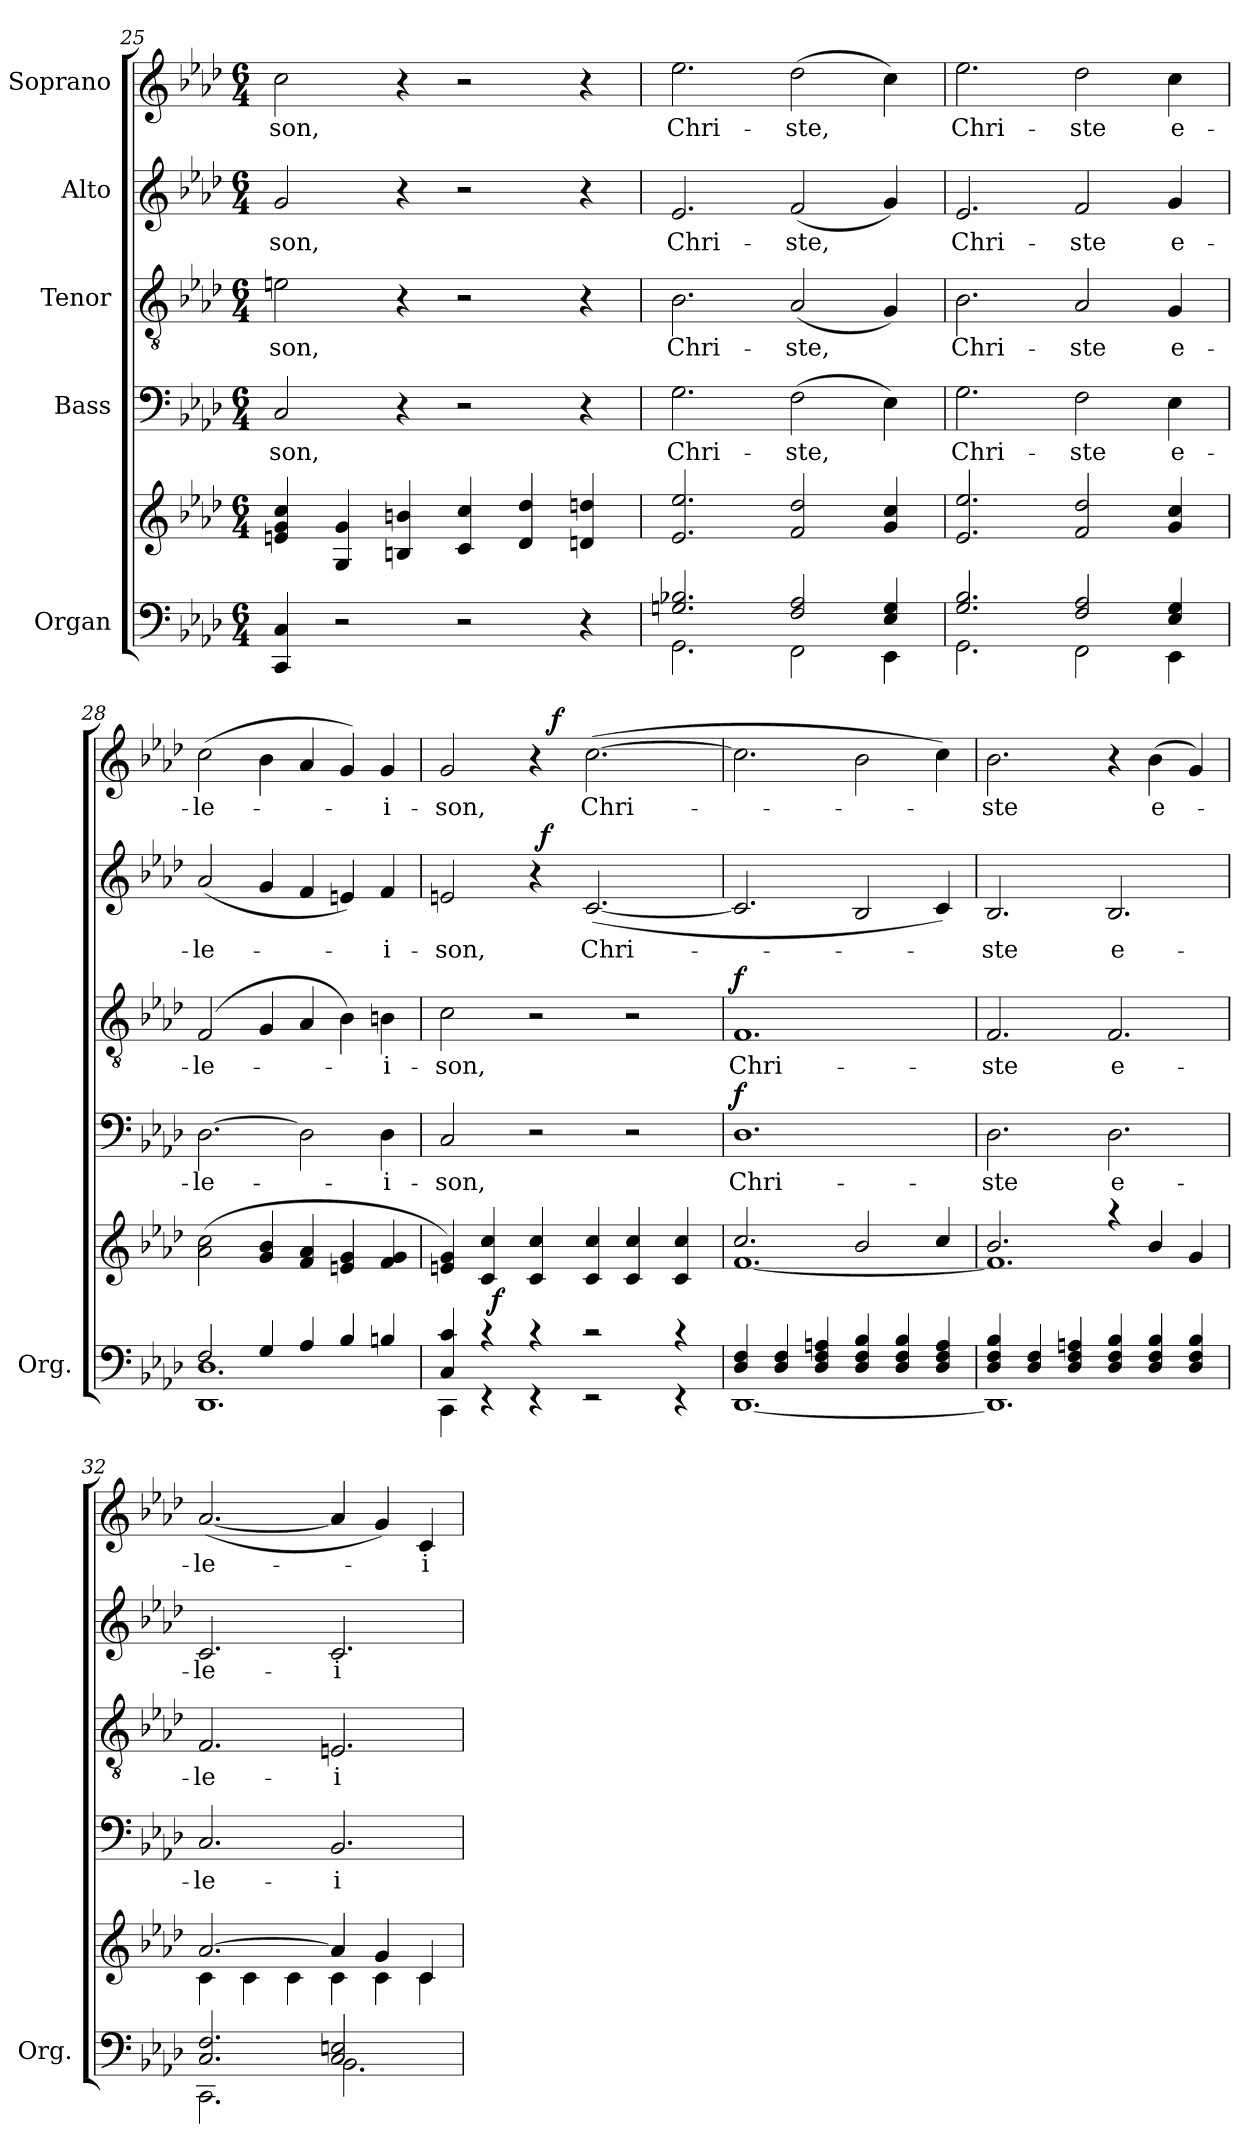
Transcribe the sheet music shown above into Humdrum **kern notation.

**kern	**kern	**dynam	**kern	**text	**dynam	**kern	**text	**dynam	**kern	**text	**dynam	**kern	**text	**dynam
*part5	*part5	*part5	*part4	*part4	*part4	*part3	*part3	*part3	*part2	*part2	*part2	*part1	*part1	*part1
*staff6	*staff5	*staff5/6	*staff4	*staff4	*staff4	*staff3	*staff3	*staff3	*staff2	*staff2	*staff2	*staff1	*staff1	*staff1
*I"Organ	*	*	*I"Bass	*	*	*I"Tenor	*	*	*I"Alto	*	*	*I"Soprano	*	*
*I'Org.	*	*	*	*	*	*	*	*	*	*	*	*	*	*
*clefF4	*clefG2	*	*clefF4	*	*	*clefGv2	*	*	*clefG2	*	*	*clefG2	*	*
*k[b-e-a-d-]	*k[b-e-a-d-]	*	*k[b-e-a-d-]	*	*	*k[b-e-a-d-]	*	*	*k[b-e-a-d-]	*	*	*k[b-e-a-d-]	*	*
*A-:	*A-:	*	*A-:	*	*	*A-:	*	*	*A-:	*	*	*A-:	*	*
*M6/4	*M6/4	*	*M6/4	*	*	*M6/4	*	*	*M6/4	*	*	*M6/4	*	*
=25	=25	=25	=25	=25	=25	=25	=25	=25	=25	=25	=25	=25	=25	=25
!	!	!	!	!LO:LY:b	!	!	!LO:LY:b	!	!	!LO:LY:b	!	!	!LO:LY:b	!
4CC/ 4C/	4en/ 4g/ 4cc/	.	2C/	-son,	.	2en\	-son,	.	2g/	-son,	.	2cc\	-son,	.
2r	4G/ 4g/	.	.	.	.	.	.	.	.	.	.	.	.	.
.	4Bn/ 4bn/	.	4r	.	.	4r	.	.	4r	.	.	4r	.	.
2r	4c/ 4cc/	.	2r	.	.	2r	.	.	2r	.	.	2r	.	.
.	4d-/ 4dd-/	.	.	.	.	.	.	.	.	.	.	.	.	.
4r	4dn/ 4ddn/	.	4r	.	.	4r	.	.	4r	.	.	4r	.	.
!!LO:LB:g=z
=26	=26	=26	=26	=26	=26	=26	=26	=26	=26	=26	=26	=26	=26	=26
*^	*	*	*	*	*	*	*	*	*	*	*	*	*	*
!	!	!	!	!	!LO:LY:b	!	!	!LO:LY:b	!	!	!LO:LY:b	!	!	!LO:LY:b	!
2.Gn/ 2.B-X/	2.GG\	2.e-/ 2.ee-/	.	2.G\	Chri-	.	2.B-\	Chri-	.	2.e-/	Chri-	.	2.ee-\	Chri-	.
!	!	!	!	!	!LO:LY:b	!	!	!LO:LY:b	!	!	!LO:LY:b	!	!	!LO:LY:b	!
2F/ 2A-/	2FF\	2f/ 2dd-/	.	(>2F\	-ste,	.	(<2A-/	-ste,	.	(<2f/	-ste,	.	(>2dd-\	-ste,	.
4E-/ 4G/	4EE-\	4g/ 4cc/	.	4E-\)	.	.	4G/)	.	.	4g/)	.	.	4cc\)	.	.
=27	=27	=27	=27	=27	=27	=27	=27	=27	=27	=27	=27	=27	=27	=27	=27
!	!	!	!	!	!LO:LY:b	!	!	!LO:LY:b	!	!	!LO:LY:b	!	!	!LO:LY:b	!
2.G/ 2.B-/	2.GG\	2.e-/ 2.ee-/	.	2.G\	Chri-	.	2.B-\	Chri-	.	2.e-/	Chri-	.	2.ee-\	Chri-	.
!	!	!	!	!	!LO:LY:b	!	!	!LO:LY:b	!	!	!LO:LY:b	!	!	!LO:LY:b	!
2F/ 2A-/	2FF\	2f/ 2dd-/	.	2F\	-ste	.	2A-/	-ste	.	2f/	-ste	.	2dd-\	-ste	.
!	!	!	!	!	!LO:LY:b	!	!	!LO:LY:b	!	!	!LO:LY:b	!	!	!LO:LY:b	!
4E-/ 4G/	4EE-\	4g/ 4cc/	.	4E-\	e-	.	4G/	e-	.	4g/	e-	.	4cc\	e-	.
=28	=28	=28	=28	=28	=28	=28	=28	=28	=28	=28	=28	=28	=28	=28	=28
!	!	!	!	!	!LO:LY:b	!	!	!LO:LY:b	!	!	!LO:LY:b	!	!	!LO:LY:b	!
2F/	1.DD- 1.D-	(>2a-\ 2cc\	.	[2.D-\	-le-	.	(>2F/	-le-	.	(<2a-/	-le-	.	(>2cc\	-le-	.
4G/	.	4g/ 4b-/	.	.	.	.	4G/	.	.	4g/	.	.	4b-\	.	.
4A-/	.	4f/ 4a-/	.	2D-\]	.	.	4A-/	.	.	4f/	.	.	4a-/	.	.
4B-/	.	4en/ 4g/	.	.	.	.	4B-\)	.	.	4en/)	.	.	4g/)	.	.
!	!	!	!	!	!LO:LY:b	!	!	!LO:LY:b	!	!	!LO:LY:b	!	!	!LO:LY:b	!
4Bn/	.	4f/ 4g/	.	4D-\	-i-	.	4Bn\	-i-	.	4f/	-i-	.	4g/	-i-	.
=29	=29	=29	=29	=29	=29	=29	=29	=29	=29	=29	=29	=29	=29	=29	=29
!	!	!	!	!	!LO:LY:b	!	!	!LO:LY:b	!	!	!LO:LY:b	!	!	!LO:LY:b	!
*	*	*^	*	*	*	*	*	*	*	*^	*	*	*^	*	*
4C/ 4c/	4CC\	4en/ 4g/)	4ryy	.	2C/	-son,	.	2c\	-son,	.	2en/	2ryy	-son,	.	2g/	2ryy	-son,	.
4rc	4rEE	4c/ 4cc/	32ryy	.	.	.	.	.	.	.	.	.	.	.	.	.	.	.
!	!	!	!	!LO:DY:b	!	!	!	!	!	!	!	!	!	!	!	!	!	!
.	.	.	1ryy	f	.	.	.	.	.	.	.	.	.	.	.	.	.	.
4rc	4rEE	4c/ 4cc/	.	.	2r	.	.	2r	.	.	4r	32ryy	.	.	4r	16ryy	.	.
!	!	!	!	!	!	!	!	!	!	!	!	!	!	!LO:DY:b	!	!	!	!
.	.	.	.	.	.	.	.	.	.	.	.	2ryy	.	f	.	.	.	.
!	!	!	!	!	!	!	!	!	!	!	!	!	!	!	!	!	!	!LO:DY:b
.	.	.	.	.	.	.	.	.	.	.	.	.	.	.	.	2...ryy	.	f
!	!	!	!	!	!	!	!	!	!	!	!	!	!LO:LY:b	!	!	!	!LO:LY:b	!
2rc	2rEE	4c/ 4cc/	.	.	.	.	.	.	.	.	(<[2.c/	.	Chri-	.	(>[2.cc\	.	Chri-	.
.	.	4c/ 4cc/	.	.	2r	.	.	2r	.	.	.	.	.	.	.	.	.	.
.	.	.	.	.	.	.	.	.	.	.	.	4...ryy	.	.	.	.	.	.
4rc	4rEE	4c/ 4cc/	.	.	.	.	.	.	.	.	.	.	.	.	.	.	.	.
.	.	.	8..ryy	.	.	.	.	.	.	.	.	.	.	.	.	.	.	.
=30	=30	=30	=30	=30	=30	=30	=30	=30	=30	=30	=30	=30	=30	=30	=30	=30	=30	=30
!	!	!	!	!	!	!LO:LY:b	!LO:DY:b	!	!LO:LY:b	!LO:DY:b	!	!	!	!	!	!	!	!
*	*	*	*	*	*	*	*	*	*	*	*v	*v	*	*	*	*	*	*
*	*	*	*	*	*	*	*	*	*	*	*	*	*	*v	*v	*	*
4D-/ 4F/	[<1.DD-	2.cc/	[<1.f	.	1.D-	Chri-	f	1.F	Chri-	f	2.c/]	.	.	2.cc\]	.	.
4D-/ 4F/	.	.	.	.	.	.	.	.	.	.	.	.	.	.	.	.
4D-/ 4F/ 4An/	.	.	.	.	.	.	.	.	.	.	.	.	.	.	.	.
4D-/ 4F/ 4B-/	.	2b-/	.	.	.	.	.	.	.	.	2B-/	.	.	2b-\	.	.
4D-/ 4F/ 4B-/	.	.	.	.	.	.	.	.	.	.	.	.	.	.	.	.
4D-/ 4F/ 4A/	.	4cc/	.	.	.	.	.	.	.	.	4c/)	.	.	4cc\)	.	.
!!LO:PB:g=z
=31	=31	=31	=31	=31	=31	=31	=31	=31	=31	=31	=31	=31	=31	=31	=31	=31
!	!	!	!	!	!	!LO:LY:b	!	!	!LO:LY:b	!	!	!LO:LY:b	!	!	!LO:LY:b	!
4D-/ 4F/ 4B-/	1.DD-]	2.b-/	1.f]	.	2.D-\	-ste	.	2.F/	-ste	.	2.B-/	-ste	.	2.b-\	-ste	.
4D-/ 4F/	.	.	.	.	.	.	.	.	.	.	.	.	.	.	.	.
4D-/ 4F/ 4An/	.	.	.	.	.	.	.	.	.	.	.	.	.	.	.	.
!	!	!	!	!	!	!LO:LY:b	!	!	!LO:LY:b	!	!	!LO:LY:b	!	!	!	!
4D-/ 4F/ 4B-/	.	4raa	.	.	2.D-\	e-	.	2.F/	e-	.	2.B-/	e-	.	4r	.	.
!	!	!	!	!	!	!	!	!	!	!	!	!	!	!	!LO:LY:b	!
4D-/ 4F/ 4B-/	.	4b-/	.	.	.	.	.	.	.	.	.	.	.	(>4b-\	e-	.
4D-/ 4F/ 4B-/	.	4g/	.	.	.	.	.	.	.	.	.	.	.	4g/)	.	.
=32	=32	=32	=32	=32	=32	=32	=32	=32	=32	=32	=32	=32	=32	=32	=32	=32
!	!	!	!	!	!	!LO:LY:b	!	!	!LO:LY:b	!	!	!LO:LY:b	!	!	!LO:LY:b	!
2.C/ 2.F/	2.CC\	[>2.a-/	4c\	.	2.C/	-le-	.	2.F/	-le-	.	2.c/	-le-	.	(<[2.a-/	-le-	.
.	.	.	4c\	.	.	.	.	.	.	.	.	.	.	.	.	.
.	.	.	4c\	.	.	.	.	.	.	.	.	.	.	.	.	.
!	!	!	!	!	!	!LO:LY:b	!	!	!LO:LY:b	!	!	!LO:LY:b	!	!	!	!
2C/ 2En/	2.BB-\	4a-/]	4c\	.	2.BB-/	-i-	.	2.En/	-i-	.	2.c/	-i-	.	4a-/]	.	.
.	.	4g/	4c\	.	.	.	.	.	.	.	.	.	.	4g/)	.	.
!	!	!	!	!	!	!	!	!	!	!	!	!	!	!	!LO:LY:b	!
4ryy	.	4c/	4c\	.	.	.	.	.	.	.	.	.	.	4c/	-i-	.
*v	*v	*	*	*	*	*	*	*	*	*	*	*	*	*	*	*
*	*v	*v	*	*	*	*	*	*	*	*	*	*	*	*	*
=	=	=	=	=	=	=	=	=	=	=	=	=	=	=
*-	*-	*-	*-	*-	*-	*-	*-	*-	*-	*-	*-	*-	*-	*-
